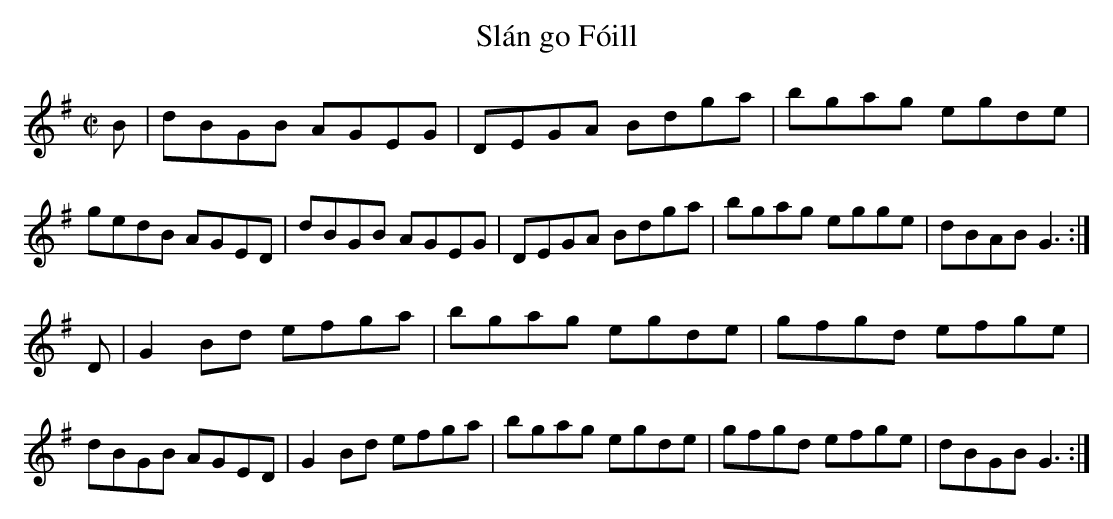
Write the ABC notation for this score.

X:1.2
T:Slán go Fóill
M:C|
K:G
B|dBGB AGEG|DEGA Bdga|bgag egde|gedB AGED|            dBGB AGEG|DEGA Bdga|bgag egge|dBAB G3:|
D|G2Bd efga|bgag egde|gfgd efge|dBGB AGED|            G2Bd efga|bgag egde|gfgd efge|dBGB G3:|
